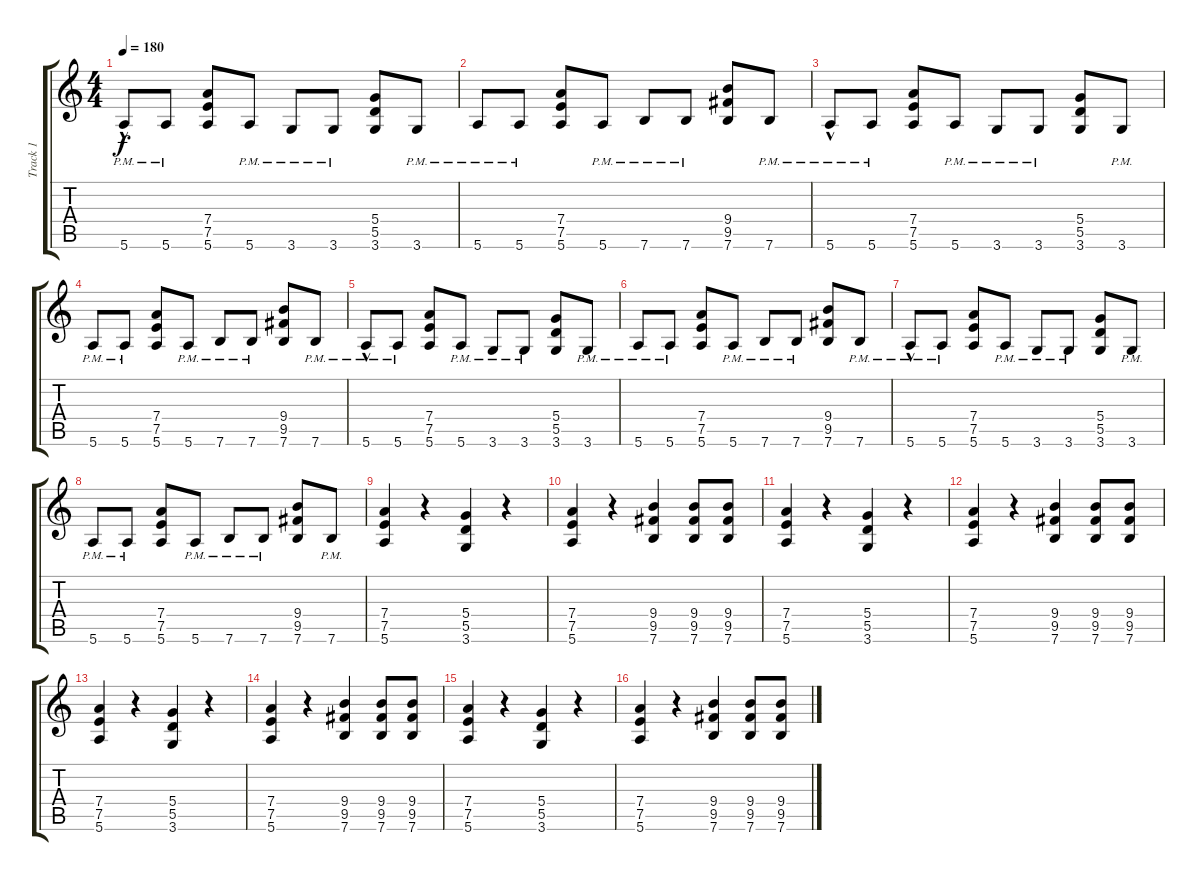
\track ("Track 1" "Track 1") {instrument overdrivenguitar}
\staff {score tabs}
\tuning (E4 B3 G3 D3 A2 E2) {hide}
\ts (4 4)
\tempo 180
\clef g2
\ks c
5.6{hac pm}.8{dy f instrument overdrivenguitar} 5.6{pm}.8 (7.4 7.5 5.6).8 5.6{pm}.8 3.6{pm}.8 3.6{pm}.8 (5.4 5.5 3.6).8 3.6{pm}.8 |
5.6{pm}.8 5.6{pm}.8 (7.4 7.5 5.6).8 5.6{pm}.8 7.6{pm}.8 7.6{pm}.8 (9.4 9.5 7.6).8 7.6{pm}.8 |
5.6{hac pm}.8 5.6{pm}.8 (7.4 7.5 5.6).8 5.6{pm}.8 3.6{pm}.8 3.6{pm}.8 (5.4 5.5 3.6).8 3.6{pm}.8 |
5.6{pm}.8 5.6{pm}.8 (7.4 7.5 5.6).8 5.6{pm}.8 7.6{pm}.8 7.6{pm}.8 (9.4 9.5 7.6).8 7.6{pm}.8 |
5.6{hac pm}.8 5.6{pm}.8 (7.4 7.5 5.6).8 5.6{pm}.8 3.6{pm}.8 3.6{pm}.8 (5.4 5.5 3.6).8 3.6{pm}.8 |
5.6{pm}.8 5.6{pm}.8 (7.4 7.5 5.6).8 5.6{pm}.8 7.6{pm}.8 7.6{pm}.8 (9.4 9.5 7.6).8 7.6{pm}.8 |
5.6{hac pm}.8 5.6{pm}.8 (7.4 7.5 5.6).8 5.6{pm}.8 3.6{pm}.8 3.6{pm}.8 (5.4 5.5 3.6).8 3.6{pm}.8 |
5.6{pm}.8 5.6{pm}.8 (7.4 7.5 5.6).8 5.6{pm}.8 7.6{pm}.8 7.6{pm}.8 (9.4 9.5 7.6).8 7.6{pm}.8 |
(7.4 7.5 5.6).4 r.4 (5.4 5.5 3.6).4 r.4 |
(7.4 7.5 5.6).4 r.4 (9.4 9.5 7.6).4 (9.4 9.5 7.6).8 (9.4 9.5 7.6).8 |
(7.4 7.5 5.6).4 r.4 (5.4 5.5 3.6).4 r.4 |
(7.4 7.5 5.6).4 r.4 (9.4 9.5 7.6).4 (9.4 9.5 7.6).8 (9.4 9.5 7.6).8 |
(7.4 7.5 5.6).4 r.4 (5.4 5.5 3.6).4 r.4 |
(7.4 7.5 5.6).4 r.4 (9.4 9.5 7.6).4 (9.4 9.5 7.6).8 (9.4 9.5 7.6).8 |
(7.4 7.5 5.6).4 r.4 (5.4 5.5 3.6).4 r.4 |
(7.4 7.5 5.6).4 r.4 (9.4 9.5 7.6).4 (9.4 9.5 7.6).8 (9.4 9.5 7.6).8
